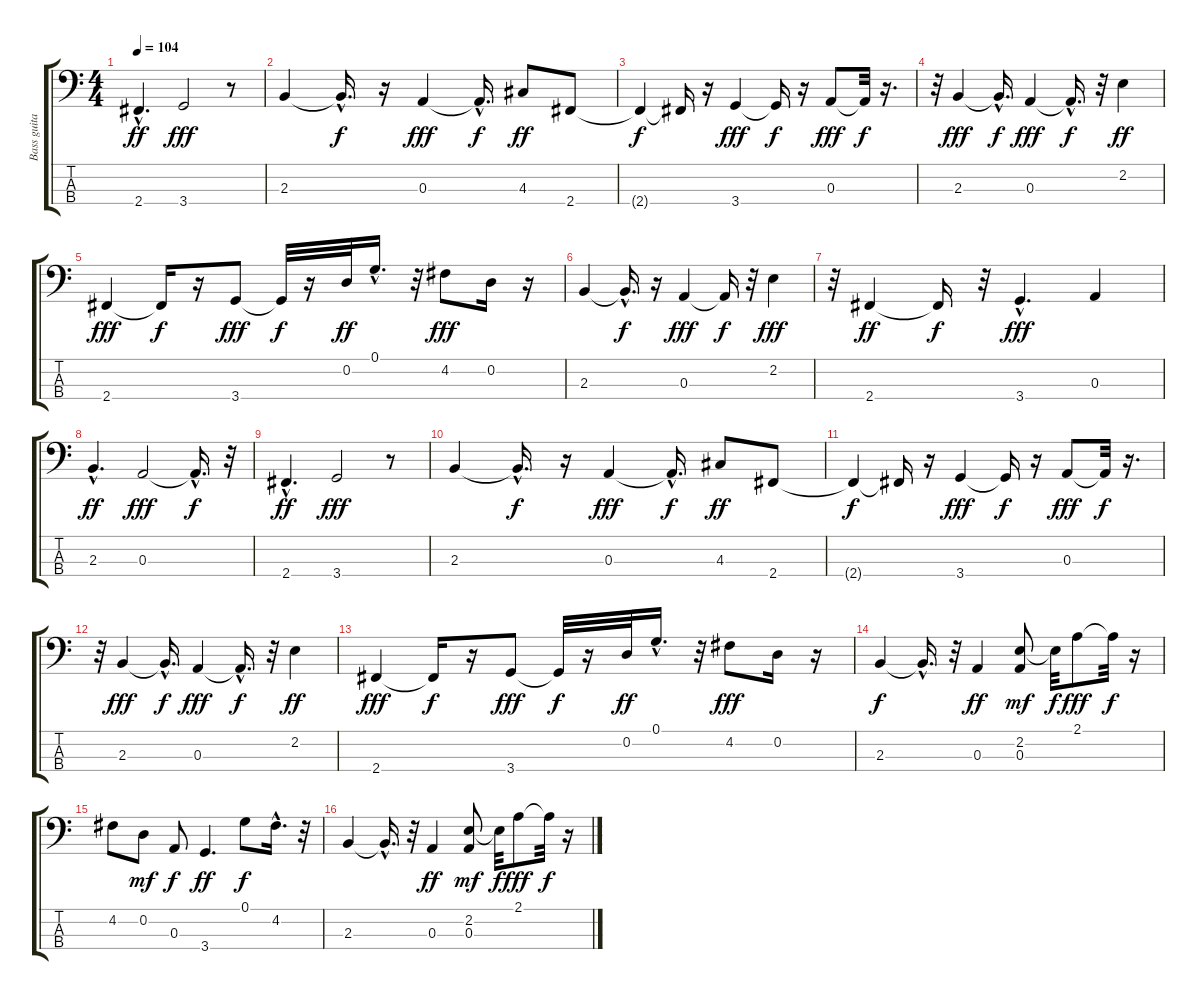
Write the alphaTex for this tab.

\track ("Bass guitar" "Bass guita") {instrument electricbassfinger}
\staff {score tabs}
\tuning (G2 D2 A1 E1) {hide}
\ts (4 4)
\tempo 104
\clef f4
\ks c
2.4{hac}.4{d dy ff} 3.4.2{dy fff} r.8 |
2.3.4 2.3{hac t}.16{d dy f} r.16 0.3.4{dy fff} 0.3{hac t}.16{d dy f} 4.3.8{dy ff} 2.4.8 |
2.4{t}.4{dy f} 2.4{t}.16 r.16 3.4.4{dy fff} 3.4{t}.16{dy f} r.16 0.3.8{dy fff} 0.3{t}.32{dy f} r.16{d} |
r.32 2.3.4{dy fff} 2.3{hac t}.16{d dy f} 0.3.4{dy fff} 0.3{hac t}.16{d dy f} r.32 2.2.4{dy ff} |
2.4.4{dy fff} 2.4{t}.16{dy f} r.16 3.4.8{dy fff} 3.4{t}.32{dy f} r.16 0.2.32{dy ff} 0.1{hac}.16{d} r.32 4.2.8{dy fff} 0.2.16 r.16 |
2.3.4 2.3{hac t}.16{d dy f} r.16 0.3.4{dy fff} 0.3{t}.16{dy f} r.32 2.2.4{dy fff} |
r.32 2.4.4{dy ff} 2.4{t}.16{dy f} r.32 3.4{hac}.4{d dy fff} 0.3.4 |
2.3{hac}.4{d dy ff} 0.3.2{dy fff} 0.3{hac t}.16{d dy f} r.32 |
2.4{hac}.4{d dy ff} 3.4.2{dy fff} r.8 |
2.3.4 2.3{hac t}.16{d dy f} r.16 0.3.4{dy fff} 0.3{hac t}.16{d dy f} 4.3.8{dy ff} 2.4.8 |
2.4{t}.4{dy f} 2.4{t}.16 r.16 3.4.4{dy fff} 3.4{t}.16{dy f} r.16 0.3.8{dy fff} 0.3{t}.32{dy f} r.16{d} |
r.32 2.3.4{dy fff} 2.3{hac t}.16{d dy f} 0.3.4{dy fff} 0.3{hac t}.16{d dy f} r.32 2.2.4{dy ff} |
2.4.4{dy fff} 2.4{t}.16{dy f} r.16 3.4.8{dy fff} 3.4{t}.32{dy f} r.16 0.2.32{dy ff} 0.1{hac}.16{d} r.32 4.2.8{dy fff} 0.2.16 r.16 |
2.3.4{dy f} 2.3{hac t}.16{d} r.32 0.3.4{dy ff} (2.2 0.3).8{dy mf} 2.2{t}.32{dy f} 2.1.8{dy fff} 2.1{t}.32{dy f} r.16 |
4.2.8 0.2.8{dy mf} 0.3.8{dy f} 3.4.4{d dy ff} 0.1.8{dy f} 4.2{hac}.16{d} r.32 |
2.3.4 2.3{hac t}.16{d} r.32 0.3.4{dy ff} (2.2 0.3).8{dy mf} 2.2{t}.32{dy f} 2.1.8{dy fff} 2.1{t}.32{dy f} r.16
